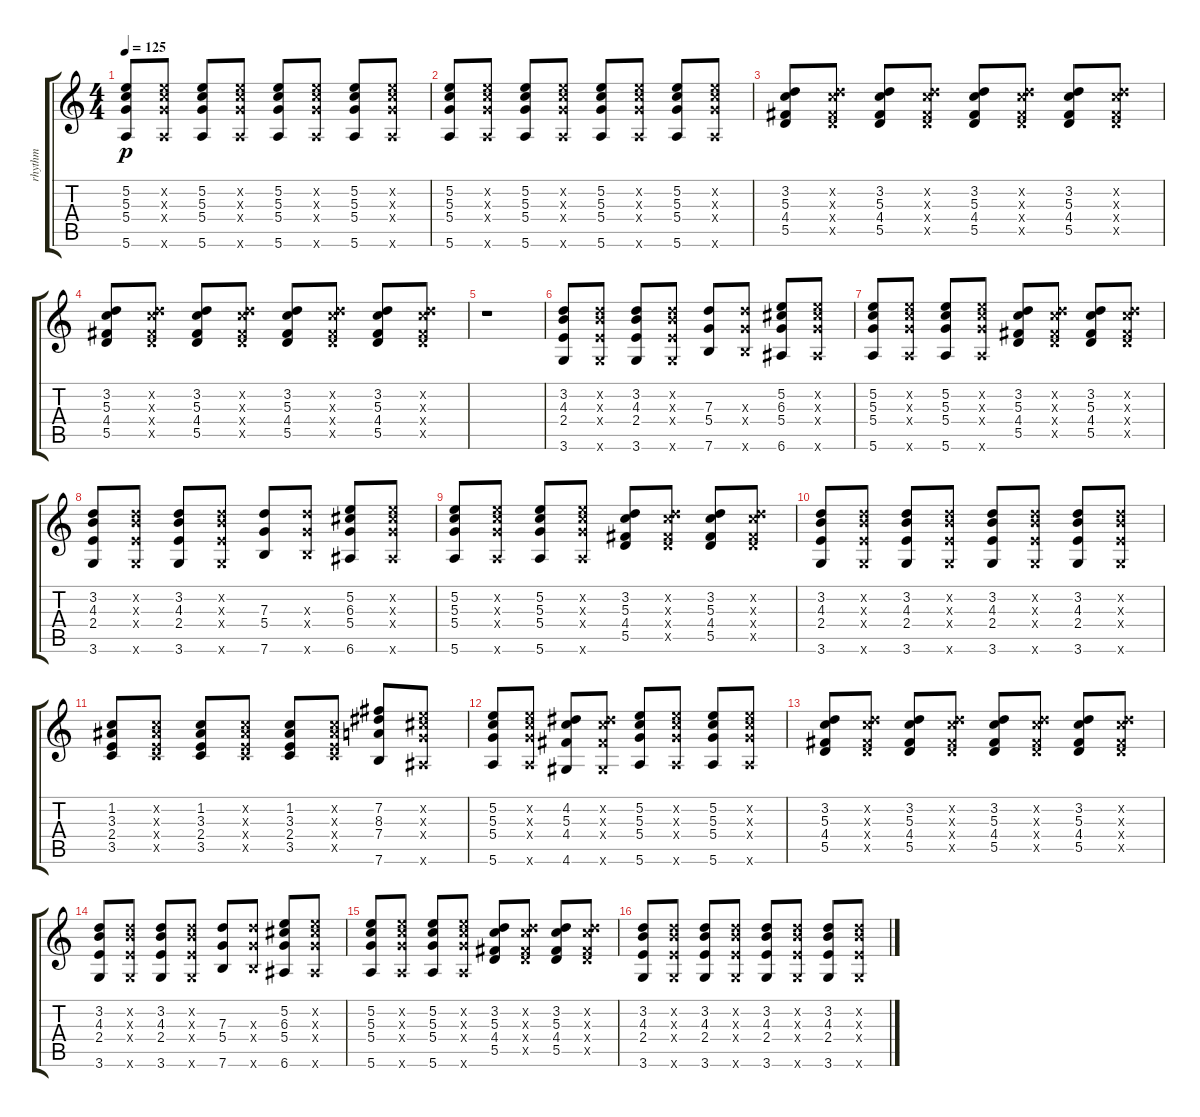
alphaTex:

\track ("rhythm" "rhythm") {instrument acousticguitarnylon}
\staff {score tabs}
\tuning (E4 B3 G3 D3 A2 E2) {hide}
\ts (4 4)
\tempo 125
\clef g2
\ks c
(5.2 5.3 5.4 5.6).8{dy p} (5.2{x} 5.3{x} 5.4{x} 5.6{x}).8 (5.2 5.3 5.4 5.6).8 (5.2{x} 5.3{x} 5.4{x} 5.6{x}).8 (5.2 5.3 5.4 5.6).8 (5.2{x} 5.3{x} 5.4{x} 5.6{x}).8 (5.2 5.3 5.4 5.6).8 (5.2{x} 5.3{x} 5.4{x} 5.6{x}).8 |
(5.2 5.3 5.4 5.6).8 (5.2{x} 5.3{x} 5.4{x} 5.6{x}).8 (5.2 5.3 5.4 5.6).8 (5.2{x} 5.3{x} 5.4{x} 5.6{x}).8 (5.2 5.3 5.4 5.6).8 (5.2{x} 5.3{x} 5.4{x} 5.6{x}).8 (5.2 5.3 5.4 5.6).8 (5.2{x} 5.3{x} 5.4{x} 5.6{x}).8 |
(3.2 5.3 4.4 5.5).8 (3.2{x} 5.3{x} 4.4{x} 5.5{x}).8 (3.2 5.3 4.4 5.5).8 (3.2{x} 5.3{x} 4.4{x} 5.5{x}).8 (3.2 5.3 4.4 5.5).8 (3.2{x} 5.3{x} 4.4{x} 5.5{x}).8 (3.2 5.3 4.4 5.5).8 (3.2{x} 5.3{x} 4.4{x} 5.5{x}).8 |
(3.2 5.3 4.4 5.5).8 (3.2{x} 5.3{x} 4.4{x} 5.5{x}).8 (3.2 5.3 4.4 5.5).8 (3.2{x} 5.3{x} 4.4{x} 5.5{x}).8 (3.2 5.3 4.4 5.5).8 (3.2{x} 5.3{x} 4.4{x} 5.5{x}).8 (3.2 5.3 4.4 5.5).8 (3.2{x} 5.3{x} 4.4{x} 5.5{x}).8 |
r.1 |
(3.2 4.3 2.4 3.6).8 (3.2{x} 4.3{x} 2.4{x} 3.6{x}).8 (3.2 4.3 2.4 3.6).8 (3.2{x} 4.3{x} 2.4{x} 3.6{x}).8 (7.3 5.4 7.6).8 (7.3{x} 5.4{x} 7.6{x}).8 (5.2 6.3 5.4 6.6).8 (5.2{x} 6.3{x} 5.4{x} 6.6{x}).8 |
(5.2 5.3 5.4 5.6).8 (5.2{x} 5.3{x} 5.4{x} 5.6{x}).8 (5.2 5.3 5.4 5.6).8 (5.2{x} 5.3{x} 5.4{x} 5.6{x}).8 (3.2 5.3 4.4 5.5).8 (3.2{x} 5.3{x} 4.4{x} 5.5{x}).8 (3.2 5.3 4.4 5.5).8 (3.2{x} 5.3{x} 4.4{x} 5.5{x}).8 |
(3.2 4.3 2.4 3.6).8 (3.2{x} 4.3{x} 2.4{x} 3.6{x}).8 (3.2 4.3 2.4 3.6).8 (3.2{x} 4.3{x} 2.4{x} 3.6{x}).8 (7.3 5.4 7.6).8 (7.3{x} 5.4{x} 7.6{x}).8 (5.2 6.3 5.4 6.6).8 (5.2{x} 6.3{x} 5.4{x} 6.6{x}).8 |
(5.2 5.3 5.4 5.6).8 (5.2{x} 5.3{x} 5.4{x} 5.6{x}).8 (5.2 5.3 5.4 5.6).8 (5.2{x} 5.3{x} 5.4{x} 5.6{x}).8 (3.2 5.3 4.4 5.5).8 (3.2{x} 5.3{x} 4.4{x} 5.5{x}).8 (3.2 5.3 4.4 5.5).8 (3.2{x} 5.3{x} 4.4{x} 5.5{x}).8 |
(3.2 4.3 2.4 3.6).8 (3.2{x} 4.3{x} 2.4{x} 3.6{x}).8 (3.2 4.3 2.4 3.6).8 (3.2{x} 4.3{x} 2.4{x} 3.6{x}).8 (3.2 4.3 2.4 3.6).8 (3.2{x} 4.3{x} 2.4{x} 3.6{x}).8 (3.2 4.3 2.4 3.6).8 (3.2{x} 4.3{x} 2.4{x} 3.6{x}).8 |
(1.2 3.3 2.4 3.5).8 (1.2{x} 3.3{x} 2.4{x} 3.5{x}).8 (1.2 3.3 2.4 3.5).8 (1.2{x} 3.3{x} 2.4{x} 3.5{x}).8 (1.2 3.3 2.4 3.5).8 (1.2{x} 3.3{x} 2.4{x} 3.5{x}).8 (7.2 8.3 7.4 7.6).8 (5.2{x} 6.3{x} 5.4{x} 6.6{x}).8 |
(5.2 5.3 5.4 5.6).8 (5.2{x} 5.3{x} 5.4{x} 5.6{x}).8 (4.2 5.3 4.4 4.6).8 (4.2{x} 5.3{x} 4.4{x} 4.6{x}).8 (5.2 5.3 5.4 5.6).8 (5.2{x} 5.3{x} 5.4{x} 5.6{x}).8 (5.2 5.3 5.4 5.6).8 (5.2{x} 5.3{x} 5.4{x} 5.6{x}).8 |
(3.2 5.3 4.4 5.5).8 (3.2{x} 5.3{x} 4.4{x} 5.5{x}).8 (3.2 5.3 4.4 5.5).8 (3.2{x} 5.3{x} 4.4{x} 5.5{x}).8 (3.2 5.3 4.4 5.5).8 (3.2{x} 5.3{x} 4.4{x} 5.5{x}).8 (3.2 5.3 4.4 5.5).8 (3.2{x} 5.3{x} 4.4{x} 5.5{x}).8 |
(3.2 4.3 2.4 3.6).8 (3.2{x} 4.3{x} 2.4{x} 3.6{x}).8 (3.2 4.3 2.4 3.6).8 (3.2{x} 4.3{x} 2.4{x} 3.6{x}).8 (7.3 5.4 7.6).8 (7.3{x} 5.4{x} 7.6{x}).8 (5.2 6.3 5.4 6.6).8 (5.2{x} 6.3{x} 5.4{x} 6.6{x}).8 |
(5.2 5.3 5.4 5.6).8 (5.2{x} 5.3{x} 5.4{x} 5.6{x}).8 (5.2 5.3 5.4 5.6).8 (5.2{x} 5.3{x} 5.4{x} 5.6{x}).8 (3.2 5.3 4.4 5.5).8 (3.2{x} 5.3{x} 4.4{x} 5.5{x}).8 (3.2 5.3 4.4 5.5).8 (3.2{x} 5.3{x} 4.4{x} 5.5{x}).8 |
(3.2 4.3 2.4 3.6).8 (3.2{x} 4.3{x} 2.4{x} 3.6{x}).8 (3.2 4.3 2.4 3.6).8 (3.2{x} 4.3{x} 2.4{x} 3.6{x}).8 (3.2 4.3 2.4 3.6).8 (3.2{x} 4.3{x} 2.4{x} 3.6{x}).8 (3.2 4.3 2.4 3.6).8 (3.2{x} 4.3{x} 2.4{x} 3.6{x}).8
